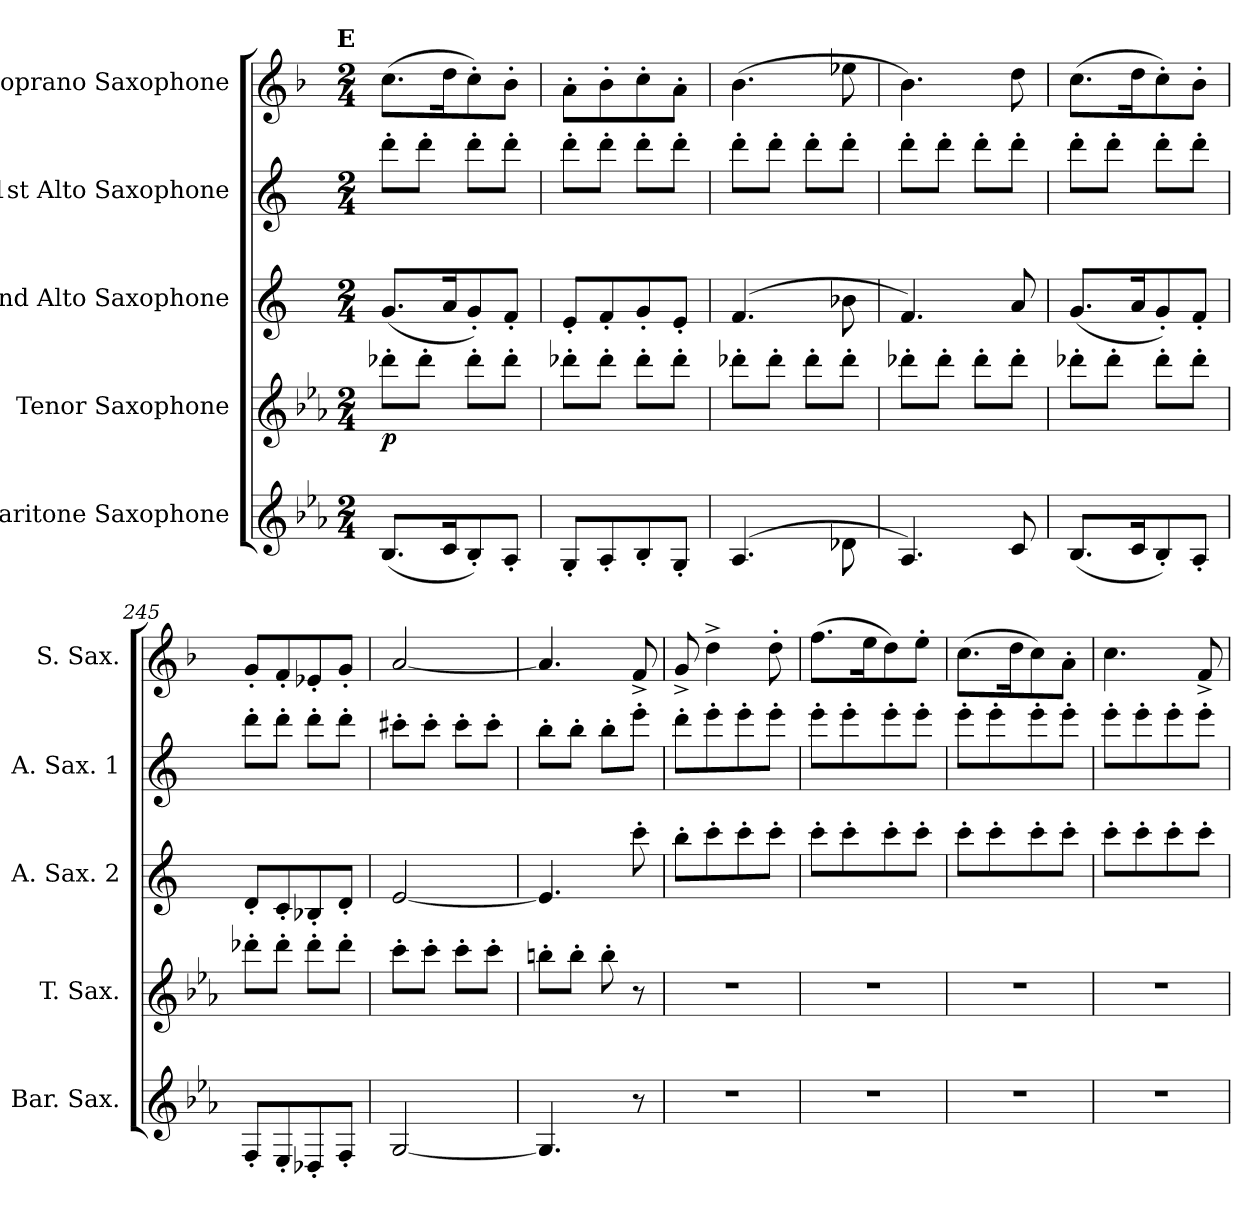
**kern	**kern	**dynam	**kern	**kern	**kern
*part5	*part4	*part4	*part3	*part2	*part1
*staff5	*staff4	*staff4	*staff3	*staff2	*staff1
*I"Baritone Saxophone	*I"Tenor Saxophone	*	*I"2nd Alto Saxophone	*I"1st Alto Saxophone	*I"Soprano Saxophone
*I'Bar. Sax.	*I'T. Sax.	*	*I'A. Sax. 2	*I'A. Sax. 1	*I'S. Sax.
!!LO:LB:g=z
*clefG2	*clefG2	*	*clefG2	*clefG2	*clefG2
*ITrd12c21	*ITrd8c14	*	*ITrd5c9	*ITrd5c9	*ITrd1c2
*k[b-e-a-]	*k[b-e-a-]	*	*k[b-e-a-]	*k[b-e-a-]	*k[b-e-a-]
*M2/4	*M2/4	*	*M2/4	*M2/4	*M2/4
!!LO:REH:place=s1:a:B:enc=none:fs=14:t=E
=240	=240	=240	=240	=240	=240
!	!	!LO:DY:b	!	!	!
(8.BB-/L	8dd-X'\L	p	(8.B-/L	8ff'\L	(8.b-\L
.	8dd-'\J	.	.	8ff'\J	.
16C/K	.	.	16c/K	.	16cc\K
8BB-'/)	8dd-'\L	.	8B-'/)	8ff'\L	8b-'\)
8AA-'/J	8dd-'\J	.	8A-'/J	8ff'\J	8a-'\J
=241	=241	=241	=241	=241	=241
8GG'/L	8dd-X'\L	.	8G'/L	8ff'\L	8g'\L
8AA-'/	8dd-'\J	.	8A-'/	8ff'\J	8a-'\
8BB-'/	8dd-'\L	.	8B-'/	8ff'\L	8b-'\
8GG'/J	8dd-'\J	.	8G'/J	8ff'\J	8g'\J
=242	=242	=242	=242	=242	=242
(4.AA-/	8dd-X'\L	.	(4.A-/	8ff'\L	(4.a-\
.	8dd-'\J	.	.	8ff'\J	.
.	8dd-'\L	.	.	8ff'\L	.
8D-X\	8dd-'\J	.	8d-X\	8ff'\J	8dd-X\
=243	=243	=243	=243	=243	=243
4.AA-/)	8dd-X'\L	.	4.A-/)	8ff'\L	4.a-\)
.	8dd-'\J	.	.	8ff'\J	.
.	8dd-'\L	.	.	8ff'\L	.
8C/	8dd-'\J	.	8c/	8ff'\J	8cc\
=244	=244	=244	=244	=244	=244
(8.BB-/L	8dd-X'\L	.	(8.B-/L	8ff'\L	(8.b-\L
.	8dd-'\J	.	.	8ff'\J	.
16C/K	.	.	16c/K	.	16cc\K
8BB-'/)	8dd-'\L	.	8B-'/)	8ff'\L	8b-'\)
8AA-'/J	8dd-'\J	.	8A-'/J	8ff'\J	8a-'\J
=245	=245	=245	=245	=245	=245
8FF'/L	8dd-X'\L	.	8F'/L	8ff'\L	8f'/L
8EE-'/	8dd-'\J	.	8E-'/	8ff'\J	8e-'/
8DD-X'/	8dd-'\L	.	8D-X'/	8ff'\L	8d-X'/
8FF'/J	8dd-'\J	.	8F'/J	8ff'\J	8f'/J
!!LO:PB:g=z
=246	=246	=246	=246	=246	=246
[2GG/	8cc'\L	.	[2G/	8een'\L	[2g/
.	8cc'\J	.	.	8ee'\J	.
.	8cc'\L	.	.	8ee'\L	.
.	8cc'\J	.	.	8ee'\J	.
=247	=247	=247	=247	=247	=247
4.GG/]	8bn'\L	.	4.G/]	8dd'\L	4.g/]
.	8b'\J	.	.	8dd'\J	.
.	8b'\	.	.	8dd'\L	.
8r	8r	.	8ee-'\	8gg'\J	8e-^/
=248	=248	=248	=248	=248	=248
2r	2r	.	8dd'\L	8ff'\L	8f^/
.	.	.	8ee-'\	8gg'\	4cc^\
.	.	.	8ee-'\	8gg'\	.
.	.	.	8ee-'\J	8gg'\J	8cc'\
=249	=249	=249	=249	=249	=249
2r	2r	.	8ee-'\L	8gg'\L	(8.ee-\L
.	.	.	8ee-'\	8gg'\	.
.	.	.	.	.	16dd\K
.	.	.	8ee-'\	8gg'\	8cc\)
.	.	.	8ee-'\J	8gg'\J	8dd'\J
=250	=250	=250	=250	=250	=250
2r	2r	.	8ee-'\L	8gg'\L	(8.b-\L
.	.	.	8ee-'\	8gg'\	.
.	.	.	.	.	16cc\K
.	.	.	8ee-'\	8gg'\	8b-\)
.	.	.	8ee-'\J	8gg'\J	8g'\J
=251	=251	=251	=251	=251	=251
2r	2r	.	8ee-'\L	8gg'\L	4.b-\
.	.	.	8ee-'\	8gg'\	.
.	.	.	8ee-'\	8gg'\	.
.	.	.	8ee-'\J	8gg'\J	8e-^/
=	=	=	=	=	=
*-	*-	*-	*-	*-	*-
